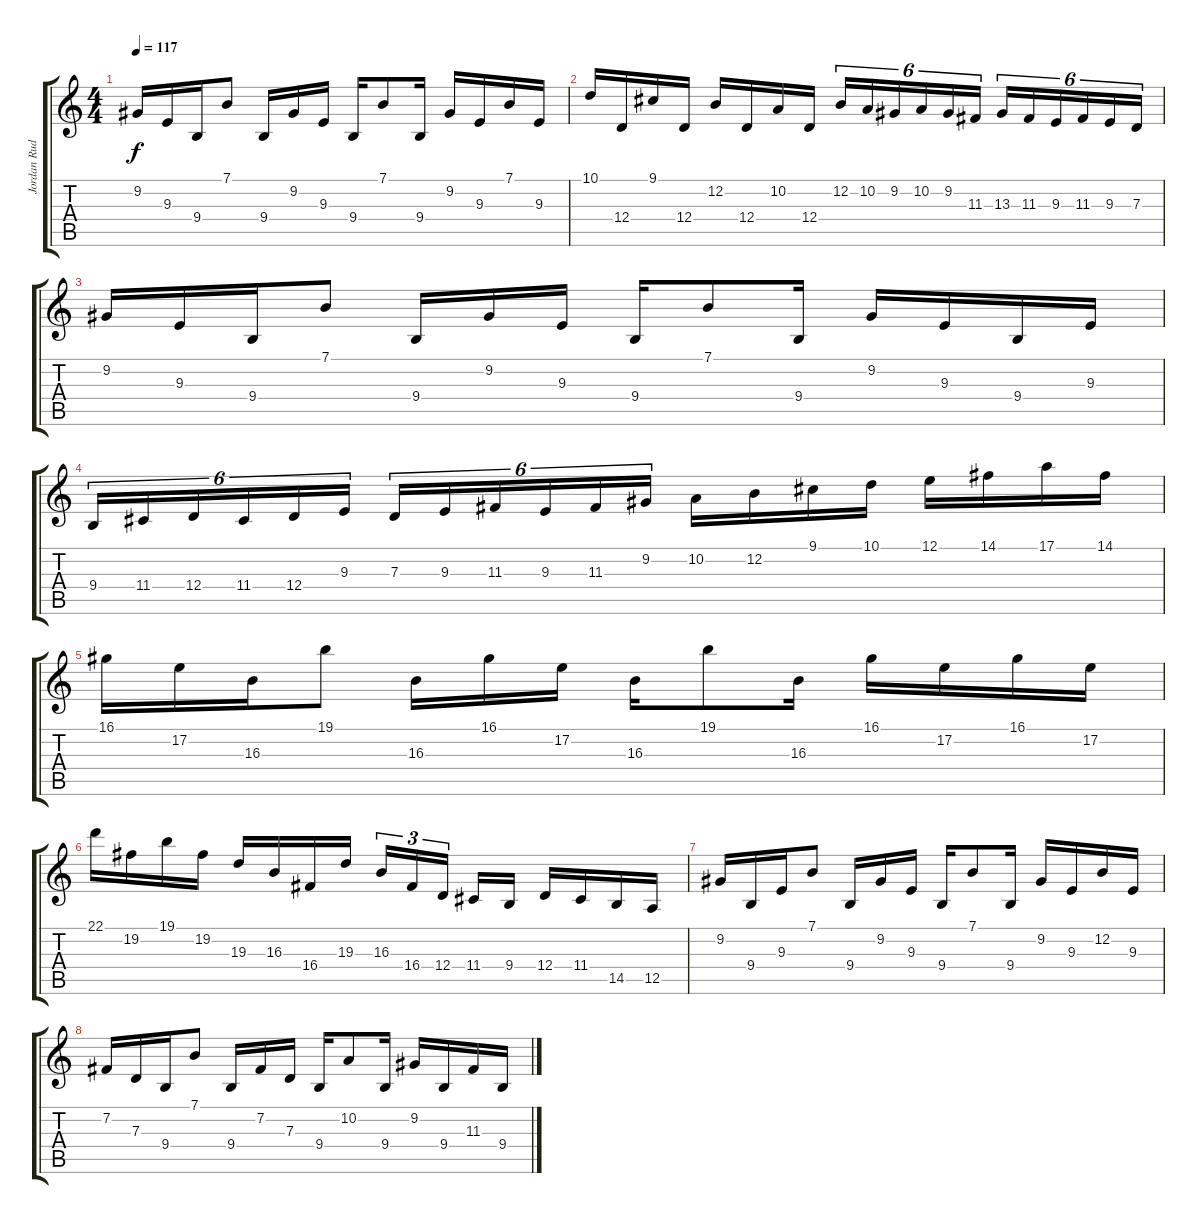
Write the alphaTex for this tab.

\track ("Jordan Rudess" "Jordan Rud") {instrument lead1square}
\staff {score tabs}
\tuning (E4 B3 G3 D3 A2 E2) {hide}
\ts (4 4)
\tempo 117
\clef g2
\ks c
9.2.16{dy f} 9.3.16 9.4.16 7.1.8 9.4.16 9.2.16 9.3.16 9.4.16 7.1.8 9.4.16 9.2.16 9.3.16 7.1.16 9.3.16 |
10.1.16 12.4.16 9.1.16 12.4.16 12.2.16 12.4.16 10.2.16 12.4.16 12.2.16{tu (6 4)} 10.2.16{tu (6 4)} 9.2.16{tu (6 4)} 10.2.16{tu (6 4)} 9.2.16{tu (6 4)} 11.3.16{tu (6 4)} 13.3.16{tu (6 4)} 11.3.16{tu (6 4)} 9.3.16{tu (6 4)} 11.3.16{tu (6 4)} 9.3.16{tu (6 4)} 7.3.16{tu (6 4)} |
9.2.16 9.3.16 9.4.16 7.1.8 9.4.16 9.2.16 9.3.16 9.4.16 7.1.8 9.4.16 9.2.16 9.3.16 9.4.16 9.3.16 |
9.4.16{tu (6 4)} 11.4.16{tu (6 4)} 12.4.16{tu (6 4)} 11.4.16{tu (6 4)} 12.4.16{tu (6 4)} 9.3.16{tu (6 4)} 7.3.16{tu (6 4)} 9.3.16{tu (6 4)} 11.3.16{tu (6 4)} 9.3.16{tu (6 4)} 11.3.16{tu (6 4)} 9.2.16{tu (6 4)} 10.2.16 12.2.16 9.1.16 10.1.16 12.1.16 14.1.16 17.1.16 14.1.16 |
16.1.16 17.2.16 16.3.16 19.1.8 16.3.16 16.1.16 17.2.16 16.3.16 19.1.8 16.3.16 16.1.16 17.2.16 16.1.16 17.2.16 |
22.1.16 19.2.16 19.1.16 19.2.16 19.3.16 16.3.16 16.4.16 19.3.16 16.3.16{tu (3 2)} 16.4.16{tu (3 2)} 12.4.16{tu (3 2)} 11.4.16 9.4.16 12.4.16 11.4.16 14.5.16 12.5.16 |
9.2.16 9.4.16 9.3.16 7.1.8 9.4.16 9.2.16 9.3.16 9.4.16 7.1.8 9.4.16 9.2.16 9.3.16 12.2.16 9.3.16 |
7.2.16 7.3.16 9.4.16 7.1.8 9.4.16 7.2.16 7.3.16 9.4.16 10.2.8 9.4.16 9.2.16 9.4.16 11.3.16 9.4.16
